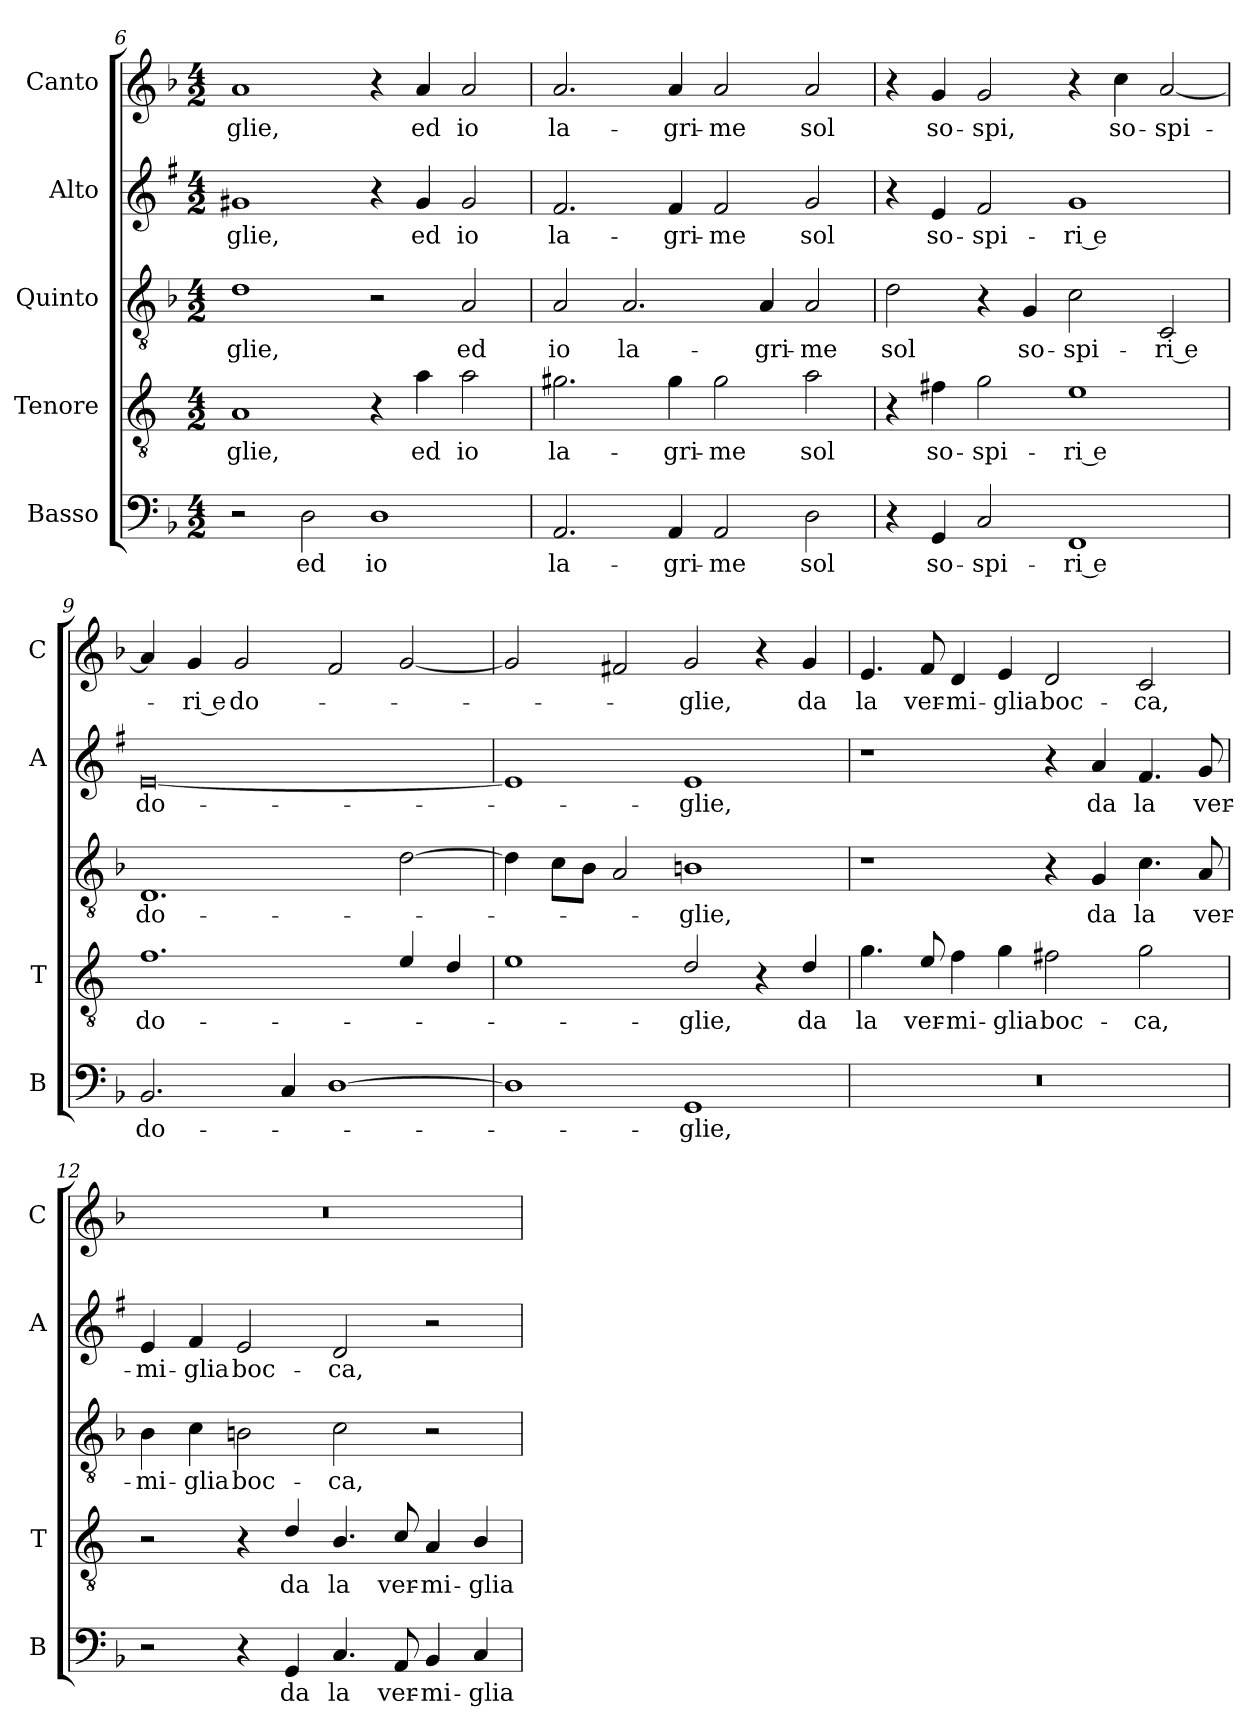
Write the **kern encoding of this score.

**kern	**text	**kern	**text	**kern	**text	**kern	**text	**kern	**text
*part5	*part5	*part4	*part4	*part3	*part3	*part2	*part2	*part1	*part1
*staff5	*staff5	*staff4	*staff4	*staff3	*staff3	*staff2	*staff2	*staff1	*staff1
*I"Basso	*	*I"Tenore	*	*I"Quinto	*	*I"Alto	*	*I"Canto	*
*I'B	*	*I'T	*	*	*	*I'A	*	*I'C	*
!!LO:PB:g=z
*clefF4	*	*clefGv2	*	*clefGv2	*	*clefG2	*	*clefG2	*
*	*	*ITrd4c7	*	*	*	*ITrd1c2	*	*	*
*k[b-]	*	*k[b-]	*	*k[b-]	*	*k[b-]	*	*k[b-]	*
*F:	*	*F:	*	*F:	*	*F:	*	*F:	*
*M4/2	*	*M4/2	*	*M4/2	*	*M4/2	*	*M4/2	*
=6	=6	=6	=6	=6	=6	=6	=6	=6	=6
!	!	!	!LO:LY:b	!	!LO:LY:b	!	!LO:LY:b	!	!LO:LY:b
2r	.	1D	-glie,	1d	-glie,	1f#X	-glie,	1a	-glie,
!	!LO:LY:b	!	!	!	!	!	!	!	!
2D\	ed	.	.	.	.	.	.	.	.
!	!LO:LY:b	!	!	!	!	!	!	!	!
1D	io	4r	.	2r	.	4r	.	4r	.
!	!	!	!LO:LY:b	!	!	!	!LO:LY:b	!	!LO:LY:b
.	.	4d\	ed	.	.	4f#/	ed	4a/	ed
!	!	!	!LO:LY:b	!	!LO:LY:b	!	!LO:LY:b	!	!LO:LY:b
.	.	2d\	io	2A/	ed	2f#/	io	2a/	io
=7	=7	=7	=7	=7	=7	=7	=7	=7	=7
!	!LO:LY:b	!	!LO:LY:b	!	!LO:LY:b	!	!LO:LY:b	!	!LO:LY:b
2.AA/	la-	2.c#X\	la-	2A/	io	2.e/	la-	2.a/	la-
!	!	!	!	!	!LO:LY:b	!	!	!	!
.	.	.	.	2.A/	la-	.	.	.	.
!	!LO:LY:b	!	!LO:LY:b	!	!	!	!LO:LY:b	!	!LO:LY:b
4AA/	-gri-	4c#\	-gri-	.	.	4e/	-gri-	4a/	-gri-
!	!LO:LY:b	!	!LO:LY:b	!	!	!	!LO:LY:b	!	!LO:LY:b
2AA/	-me	2c#\	-me	.	.	2e/	-me	2a/	-me
!	!	!	!	!	!LO:LY:b	!	!	!	!
.	.	.	.	4A/	-gri-	.	.	.	.
!	!LO:LY:b	!	!LO:LY:b	!	!LO:LY:b	!	!LO:LY:b	!	!LO:LY:b
2D\	sol	2d\	sol	2A/	-me	2f/	sol	2a/	sol
=8	=8	=8	=8	=8	=8	=8	=8	=8	=8
!	!	!	!	!	!LO:LY:b	!	!	!	!
4r	.	4r	.	2d\	sol	4r	.	4r	.
!	!LO:LY:b	!	!LO:LY:b	!	!	!	!LO:LY:b	!	!LO:LY:b
4GG/	so-	4Bn\	so-	.	.	4d/	so-	4g/	so-
!	!LO:LY:b	!	!LO:LY:b	!	!	!	!LO:LY:b	!	!LO:LY:b
2C/	-spi-	2c\	-spi-	4r	.	2e/	-spi-	2g/	-spi,
!	!	!	!	!	!LO:LY:b	!	!	!	!
.	.	.	.	4G/	so-	.	.	.	.
!	!LO:LY:b	!	!LO:LY:b	!	!LO:LY:b	!	!LO:LY:b	!	!
1FF	-ri e	1A	-ri e	2c\	-spi-	1f	-ri e	4r	.
!	!	!	!	!	!	!	!	!	!LO:LY:b
.	.	.	.	.	.	.	.	4cc\	so-
!	!	!	!	!	!LO:LY:b	!	!	!	!LO:LY:b
.	.	.	.	2C/	-ri e	.	.	[2a/	-spi-
=9	=9	=9	=9	=9	=9	=9	=9	=9	=9
!	!LO:LY:b	!	!LO:LY:b	!	!LO:LY:b	!	!LO:LY:b	!	!
2.BB-/	do-	1.B-	do-	1.D	do-	[0d	do-	4a/]	.
!	!	!	!	!	!	!	!	!	!LO:LY:b
.	.	.	.	.	.	.	.	4g/	-ri e
!	!	!	!	!	!	!	!	!	!LO:LY:b
.	.	.	.	.	.	.	.	2g/	do-
4C/	.	.	.	.	.	.	.	.	.
[1D	.	.	.	.	.	.	.	2f/	.
.	.	4A/	.	[2d\	.	.	.	[2g/	.
.	.	4G/	.	.	.	.	.	.	.
!!LO:LB:g=z
=10	=10	=10	=10	=10	=10	=10	=10	=10	=10
1D]	.	1A	.	4d\]	.	1d]	.	2g/]	.
.	.	.	.	8c\L	.	.	.	.	.
.	.	.	.	8B-\J	.	.	.	.	.
.	.	.	.	2A/	.	.	.	2f#X/	.
!	!LO:LY:b	!	!LO:LY:b	!	!LO:LY:b	!	!LO:LY:b	!	!LO:LY:b
1GG	-glie,	2G/	-glie,	1Bn	-glie,	1d	-glie,	2g/	-glie,
.	.	4r	.	.	.	.	.	4r	.
!	!	!	!LO:LY:b	!	!	!	!	!	!LO:LY:b
.	.	4G/	da	.	.	.	.	4g/	da
=11	=11	=11	=11	=11	=11	=11	=11	=11	=11
!	!	!	!LO:LY:b	!	!	!	!	!	!LO:LY:b
0r	.	4.c\	la	1r	.	1r	.	4.e/	la
!	!	!	!LO:LY:b	!	!	!	!	!	!LO:LY:b
.	.	8A/	ver-	.	.	.	.	8f/	ver-
!	!	!	!LO:LY:b	!	!	!	!	!	!LO:LY:b
.	.	4B-\	-mi-	.	.	.	.	4d/	-mi-
!	!	!	!LO:LY:b	!	!	!	!	!	!LO:LY:b
.	.	4c\	-glia	.	.	.	.	4e/	-glia
!	!	!	!LO:LY:b	!	!	!	!	!	!LO:LY:b
.	.	2Bn\	boc-	4r	.	4r	.	2d/	boc-
!	!	!	!	!	!LO:LY:b	!	!LO:LY:b	!	!
.	.	.	.	4G/	da	4g/	da	.	.
!	!	!	!LO:LY:b	!	!LO:LY:b	!	!LO:LY:b	!	!LO:LY:b
.	.	2c\	-ca,	4.c\	la	4.e/	la	2c/	-ca,
!	!	!	!	!	!LO:LY:b	!	!LO:LY:b	!	!
.	.	.	.	8A/	ver-	8f/	ver-	.	.
=12	=12	=12	=12	=12	=12	=12	=12	=12	=12
!	!	!	!	!	!LO:LY:b	!	!LO:LY:b	!	!
2r	.	2r	.	4B-\	-mi-	4d/	-mi-	0r	.
!	!	!	!	!	!LO:LY:b	!	!LO:LY:b	!	!
.	.	.	.	4c\	-glia	4e/	-glia	.	.
!	!	!	!	!	!LO:LY:b	!	!LO:LY:b	!	!
4r	.	4r	.	2Bn\	boc-	2d/	boc-	.	.
!	!LO:LY:b	!	!LO:LY:b	!	!	!	!	!	!
4GG/	da	4G/	da	.	.	.	.	.	.
!	!LO:LY:b	!	!LO:LY:b	!	!LO:LY:b	!	!LO:LY:b	!	!
4.C/	la	4.E/	la	2c\	-ca,	2c/	-ca,	.	.
!	!LO:LY:b	!	!LO:LY:b	!	!	!	!	!	!
8AA/	ver-	8F/	ver-	.	.	.	.	.	.
!	!LO:LY:b	!	!LO:LY:b	!	!	!	!	!	!
4BB-/	-mi-	4D/	-mi-	2r	.	2r	.	.	.
!	!LO:LY:b	!	!LO:LY:b	!	!	!	!	!	!
4C/	-glia	4E/	-glia	.	.	.	.	.	.
=	=	=	=	=	=	=	=	=	=
*-	*-	*-	*-	*-	*-	*-	*-	*-	*-
